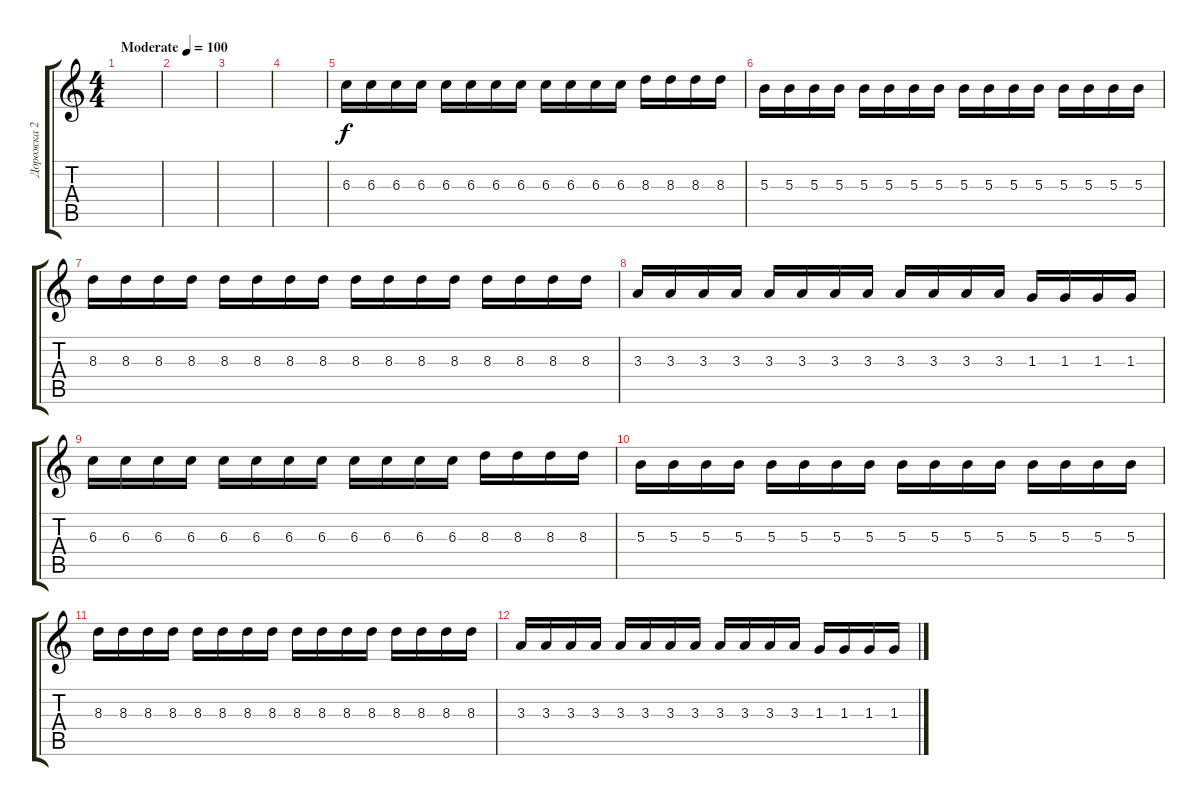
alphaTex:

\track ("Дорожка 2" "Дорожка 2") {instrument distortionguitar}
\staff {score tabs}
\tuning (Eb4 Bb3 Gb3 Db3 Ab2 Db2) {hide}
\ts (4 4)
\tempo (100 "Moderate")
\clef g2
\ks c
|
|
|
|
6.3.16 6.3.16 6.3.16 6.3.16 6.3.16 6.3.16 6.3.16 6.3.16 6.3.16 6.3.16 6.3.16 6.3.16 8.3.16 8.3.16 8.3.16 8.3.16 |
5.3.16 5.3.16 5.3.16 5.3.16 5.3.16 5.3.16 5.3.16 5.3.16 5.3.16 5.3.16 5.3.16 5.3.16 5.3.16 5.3.16 5.3.16 5.3.16 |
8.3.16 8.3.16 8.3.16 8.3.16 8.3.16 8.3.16 8.3.16 8.3.16 8.3.16 8.3.16 8.3.16 8.3.16 8.3.16 8.3.16 8.3.16 8.3.16 |
3.3.16 3.3.16 3.3.16 3.3.16 3.3.16 3.3.16 3.3.16 3.3.16 3.3.16 3.3.16 3.3.16 3.3.16 1.3.16 1.3.16 1.3.16 1.3.16 |
6.3.16 6.3.16 6.3.16 6.3.16 6.3.16 6.3.16 6.3.16 6.3.16 6.3.16 6.3.16 6.3.16 6.3.16 8.3.16 8.3.16 8.3.16 8.3.16 |
5.3.16 5.3.16 5.3.16 5.3.16 5.3.16 5.3.16 5.3.16 5.3.16 5.3.16 5.3.16 5.3.16 5.3.16 5.3.16 5.3.16 5.3.16 5.3.16 |
8.3.16 8.3.16 8.3.16 8.3.16 8.3.16 8.3.16 8.3.16 8.3.16 8.3.16 8.3.16 8.3.16 8.3.16 8.3.16 8.3.16 8.3.16 8.3.16 |
3.3.16 3.3.16 3.3.16 3.3.16 3.3.16 3.3.16 3.3.16 3.3.16 3.3.16 3.3.16 3.3.16 3.3.16 1.3.16 1.3.16 1.3.16 1.3.16
